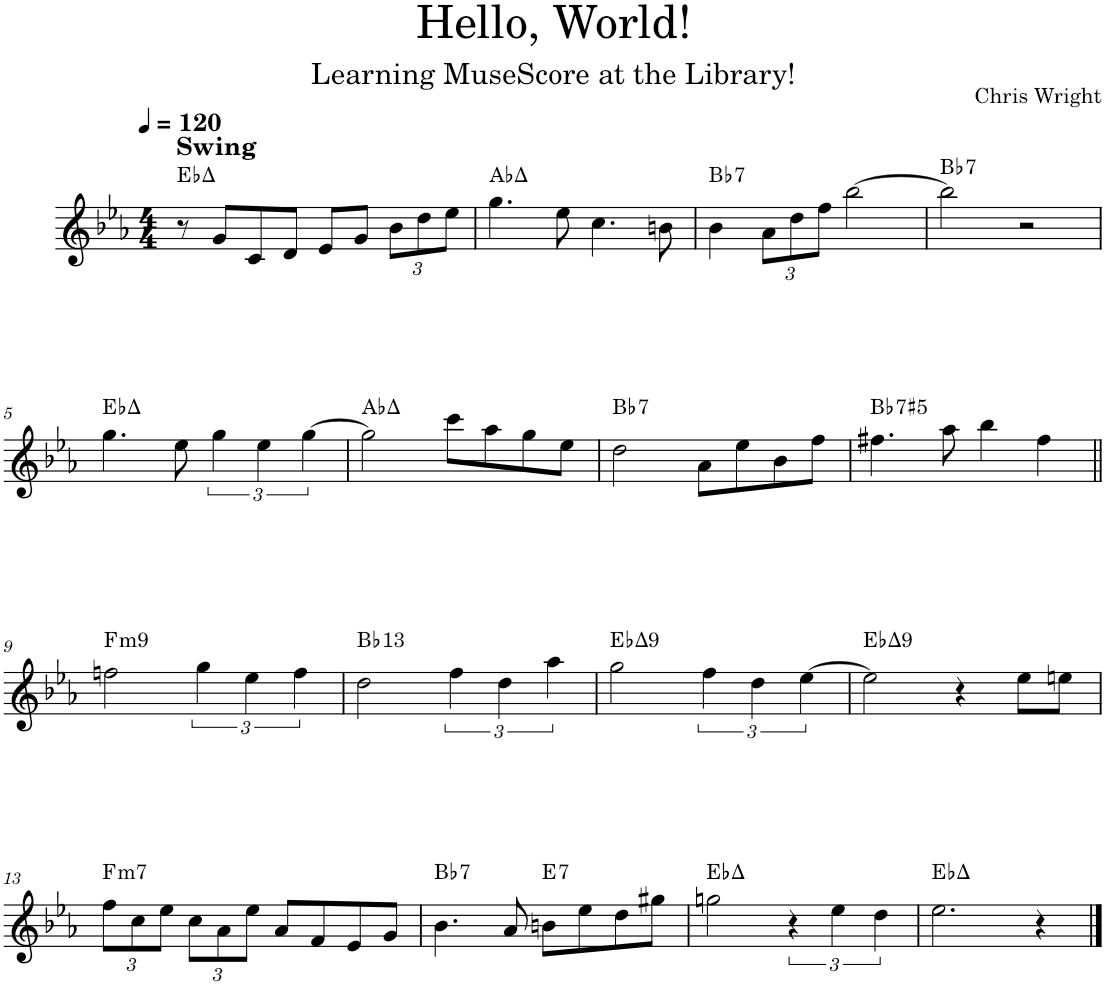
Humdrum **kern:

**kern	**harte
*part1	*part1
*staff1	*
*I"Piano	*
*I'Pno.	*
*clefG2	*
*k[b-e-a-]	*
*M4/4	*
*MM120	*
=1	=1
!LO:TX:a:B:t=Swing	!
8r	Eb:maj
8g/L	.
8c/	.
8d/J	.
8e-/L	.
8g/J	.
*Xbrackettup	*
12b-\L	.
12dd\	.
12ee-\J	.
=2	=2
4.gg\	Ab:maj
8ee-\	.
4.cc\	.
8bn\	.
=3	=3
!	!LO:H:kt=7
4b-\	Bb:7
12a-\L	.
12dd\	.
12ff\J	.
[2bb-\	.
=4	=4
!	!LO:H:kt=7
2bb-\]	Bb:7
2r	.
!!LO:LB:g=z
=5	=5
4.gg\	Eb:maj
8ee-\	.
*brackettup	*
6gg\	.
6ee-\	.
[6gg\	.
=6	=6
2gg\]	Ab:maj
8ccc\L	.
8aa-\	.
8gg\	.
8ee-\J	.
=7	=7
!	!LO:H:kt=7
2dd\	Bb:7
8a-\L	.
8ee-\	.
8b-\	.
8ff\J	.
=8	=8
!	!LO:H:kt=7
4.ff#X\	Bb:(3,#5,b7)
8aa-\	.
4bb-\	.
4ff#\	.
!!LO:LB:g=z
=9||	=9||
!	!LO:H:kt=m9
2ffn\	F:min9
6gg\	.
6ee-\	.
6ff\	.
=10	=10
!	!LO:H:kt=13
2dd\	Bb:9(11,13)
6ff\	.
6dd\	.
6aa-\	.
=11	=11
!	!LO:H:kt=9
2gg\	Eb:maj9
6ff\	.
6dd\	.
[6ee-\	.
=12	=12
!	!LO:H:kt=9
2ee-\]	Eb:maj9
4r	.
8ee-\L	.
8een\J	.
!!LO:LB:g=z
=13	=13
*Xbrackettup	*
!	!LO:H:kt=m7
12ff\L	F:min7
12cc\	.
12ee-\J	.
12cc\L	.
12a-\	.
12ee-\J	.
8a-/L	.
8f/	.
8e-/	.
8g/J	.
=14	=14
!	!LO:H:kt=7
4.b-\	Bb:7
8a-/	.
!	!LO:H:kt=7
8bn\L	E:7
8ee-\	.
8dd\	.
8gg#X\J	.
=15	=15
2ggn\	Eb:maj
*brackettup	*
6r	.
6ee-\	.
6dd\	.
=16	=16
2.ee-\	Eb:maj
4r	.
==	==
*-	*-
